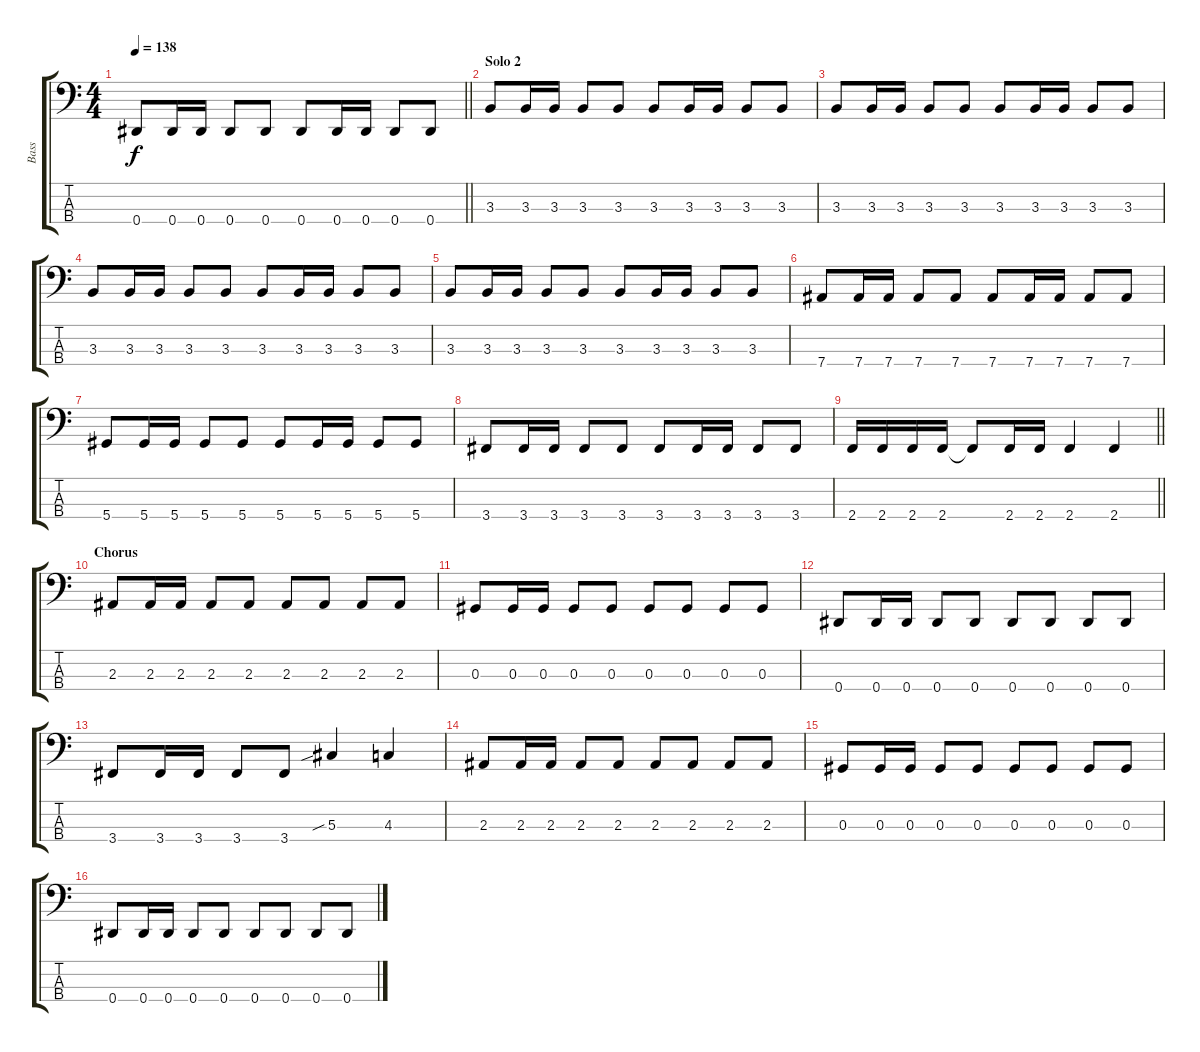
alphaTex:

\track ("Bass" "Bass") {instrument electricbassfinger}
\staff {score tabs}
\tuning (Gb2 Db2 Ab1 Eb1) {hide}
\ts (4 4)
\tempo 138
\clef f4
\barLineRight lightlight
\ks c
0.4.8{dy f} 0.4.16 0.4.16 0.4.8 0.4.8 0.4.8 0.4.16 0.4.16 0.4.8 0.4.8 |
\section ("" "Solo 2")
3.3.8 3.3.16 3.3.16 3.3.8 3.3.8 3.3.8 3.3.16 3.3.16 3.3.8 3.3.8 |
3.3.8 3.3.16 3.3.16 3.3.8 3.3.8 3.3.8 3.3.16 3.3.16 3.3.8 3.3.8 |
3.3.8 3.3.16 3.3.16 3.3.8 3.3.8 3.3.8 3.3.16 3.3.16 3.3.8 3.3.8 |
3.3.8 3.3.16 3.3.16 3.3.8 3.3.8 3.3.8 3.3.16 3.3.16 3.3.8 3.3.8 |
7.4.8 7.4.16 7.4.16 7.4.8 7.4.8 7.4.8 7.4.16 7.4.16 7.4.8 7.4.8 |
5.4.8 5.4.16 5.4.16 5.4.8 5.4.8 5.4.8 5.4.16 5.4.16 5.4.8 5.4.8 |
3.4.8 3.4.16 3.4.16 3.4.8 3.4.8 3.4.8 3.4.16 3.4.16 3.4.8 3.4.8 |
\barLineRight lightlight
2.4.16 2.4.16 2.4.16 2.4.16 2.4{t}.8 2.4.16 2.4.16 2.4.4 2.4.4 |
\section ("" "Chorus")
2.3.8 2.3.16 2.3.16 2.3.8 2.3.8 2.3.8 2.3.8 2.3.8 2.3.8 |
0.3.8 0.3.16 0.3.16 0.3.8 0.3.8 0.3.8 0.3.8 0.3.8 0.3.8 |
0.4.8 0.4.16 0.4.16 0.4.8 0.4.8 0.4.8 0.4.8 0.4.8 0.4.8 |
3.4.8 3.4.16 3.4.16 3.4.8 3.4.8 5.3{sib}.4 4.3.4 |
2.3.8 2.3.16 2.3.16 2.3.8 2.3.8 2.3.8 2.3.8 2.3.8 2.3.8 |
0.3.8 0.3.16 0.3.16 0.3.8 0.3.8 0.3.8 0.3.8 0.3.8 0.3.8 |
0.4.8 0.4.16 0.4.16 0.4.8 0.4.8 0.4.8 0.4.8 0.4.8 0.4.8
